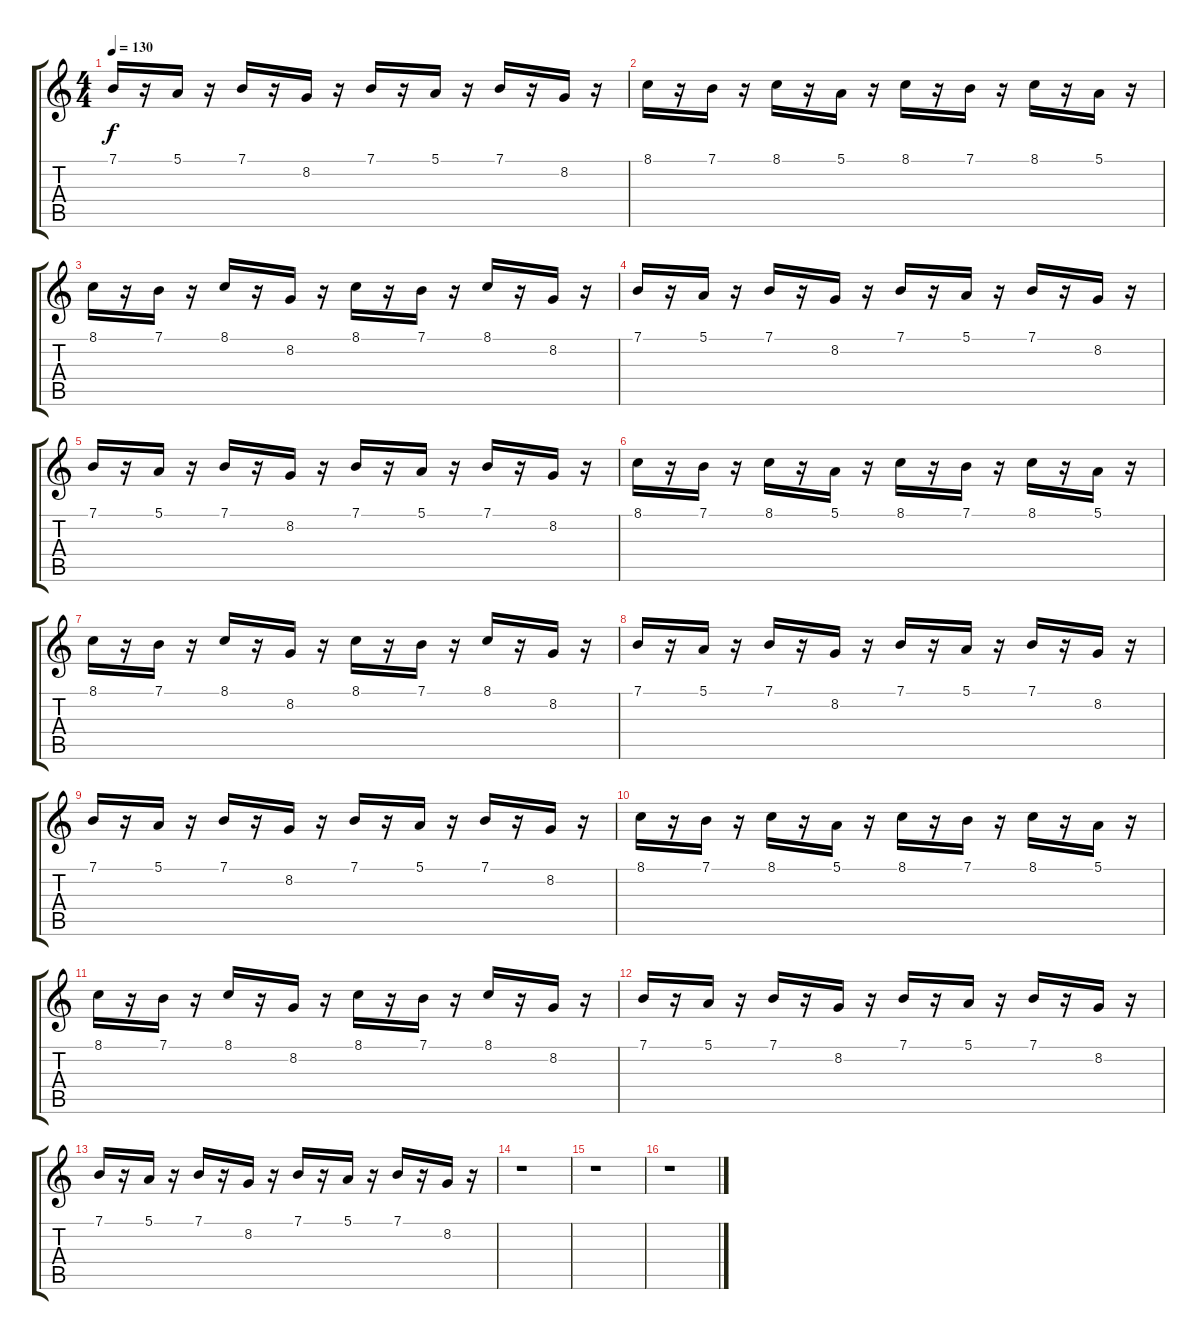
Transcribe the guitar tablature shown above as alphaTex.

\track "" {instrument lead1square}
\staff {score tabs}
\tuning (E4 B3 G3 D3 A2 E2) {hide}
\ts (4 4)
\tempo 130
\clef g2
\ks c
7.1.16{dy f} r.16 5.1.16 r.16 7.1.16 r.16 8.2.16 r.16 7.1.16 r.16 5.1.16 r.16 7.1.16 r.16 8.2.16 r.16 |
8.1.16 r.16 7.1.16 r.16 8.1.16 r.16 5.1.16 r.16 8.1.16 r.16 7.1.16 r.16 8.1.16 r.16 5.1.16 r.16 |
8.1.16 r.16 7.1.16 r.16 8.1.16 r.16 8.2.16 r.16 8.1.16 r.16 7.1.16 r.16 8.1.16 r.16 8.2.16 r.16 |
7.1.16 r.16 5.1.16 r.16 7.1.16 r.16 8.2.16 r.16 7.1.16 r.16 5.1.16 r.16 7.1.16 r.16 8.2.16 r.16 |
7.1.16 r.16 5.1.16 r.16 7.1.16 r.16 8.2.16 r.16 7.1.16 r.16 5.1.16 r.16 7.1.16 r.16 8.2.16 r.16 |
8.1.16 r.16 7.1.16 r.16 8.1.16 r.16 5.1.16 r.16 8.1.16 r.16 7.1.16 r.16 8.1.16 r.16 5.1.16 r.16 |
8.1.16 r.16 7.1.16 r.16 8.1.16 r.16 8.2.16 r.16 8.1.16 r.16 7.1.16 r.16 8.1.16 r.16 8.2.16 r.16 |
7.1.16 r.16 5.1.16 r.16 7.1.16 r.16 8.2.16 r.16 7.1.16 r.16 5.1.16 r.16 7.1.16 r.16 8.2.16 r.16 |
7.1.16 r.16 5.1.16 r.16 7.1.16 r.16 8.2.16 r.16 7.1.16 r.16 5.1.16 r.16 7.1.16 r.16 8.2.16 r.16 |
8.1.16 r.16 7.1.16 r.16 8.1.16 r.16 5.1.16 r.16 8.1.16 r.16 7.1.16 r.16 8.1.16 r.16 5.1.16 r.16 |
8.1.16 r.16 7.1.16 r.16 8.1.16 r.16 8.2.16 r.16 8.1.16 r.16 7.1.16 r.16 8.1.16 r.16 8.2.16 r.16 |
7.1.16 r.16 5.1.16 r.16 7.1.16 r.16 8.2.16 r.16 7.1.16 r.16 5.1.16 r.16 7.1.16 r.16 8.2.16 r.16 |
7.1.16 r.16 5.1.16 r.16 7.1.16 r.16 8.2.16 r.16 7.1.16 r.16 5.1.16 r.16 7.1.16 r.16 8.2.16 r.16 |
r.1 |
r.1 |
r.1
